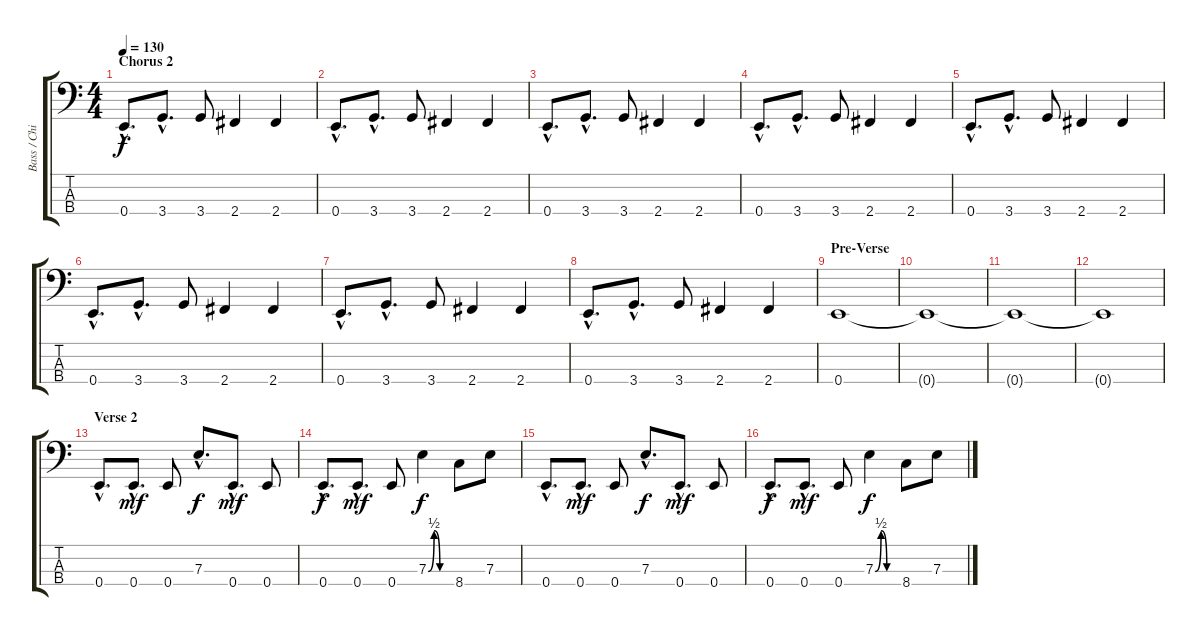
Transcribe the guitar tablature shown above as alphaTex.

\track ("Bass / Chi Cheng" "Bass / Chi") {instrument electricbassfinger}
\staff {score tabs}
\tuning (G2 D2 A1 E1) {hide}
\ts (4 4)
\section ("" "Chorus 2")
\tempo 130
\clef f4
\ks c
0.4{hac}.8{d dy f} 3.4{hac}.8{d} 3.4.8 2.4.4 2.4.4 |
0.4{hac}.8{d} 3.4{hac}.8{d} 3.4.8 2.4.4 2.4.4 |
0.4{hac}.8{d} 3.4{hac}.8{d} 3.4.8 2.4.4 2.4.4 |
0.4{hac}.8{d} 3.4{hac}.8{d} 3.4.8 2.4.4 2.4.4 |
0.4{hac}.8{d} 3.4{hac}.8{d} 3.4.8 2.4.4 2.4.4 |
0.4{hac}.8{d} 3.4{hac}.8{d} 3.4.8 2.4.4 2.4.4 |
0.4{hac}.8{d} 3.4{hac}.8{d} 3.4.8 2.4.4 2.4.4 |
0.4{hac}.8{d} 3.4{hac}.8{d} 3.4.8 2.4.4 2.4.4 |
\section ("" "Pre-Verse")
0.4.1 |
0.4{t}.1 |
0.4{t}.1 |
0.4{t}.1 |
\section ("" "Verse 2")
0.4{hac}.8{d} 0.4{hac}.8{d dy mf} 0.4.8 7.3{hac}.8{d dy f} 0.4{hac}.8{d dy mf} 0.4.8 |
0.4{hac}.8{d dy f} 0.4{hac}.8{d dy mf} 0.4.8 7.3{be (custom 0 0 15 2 30 0 60 0)}.4{dy f} 8.4.8 7.3.8 |
0.4{hac}.8{d} 0.4{hac}.8{d dy mf} 0.4.8 7.3{hac}.8{d dy f} 0.4{hac}.8{d dy mf} 0.4.8 |
0.4{hac}.8{d dy f} 0.4{hac}.8{d dy mf} 0.4.8 7.3{be (custom 0 0 15 2 30 0 60 0)}.4{dy f} 8.4.8 7.3.8
